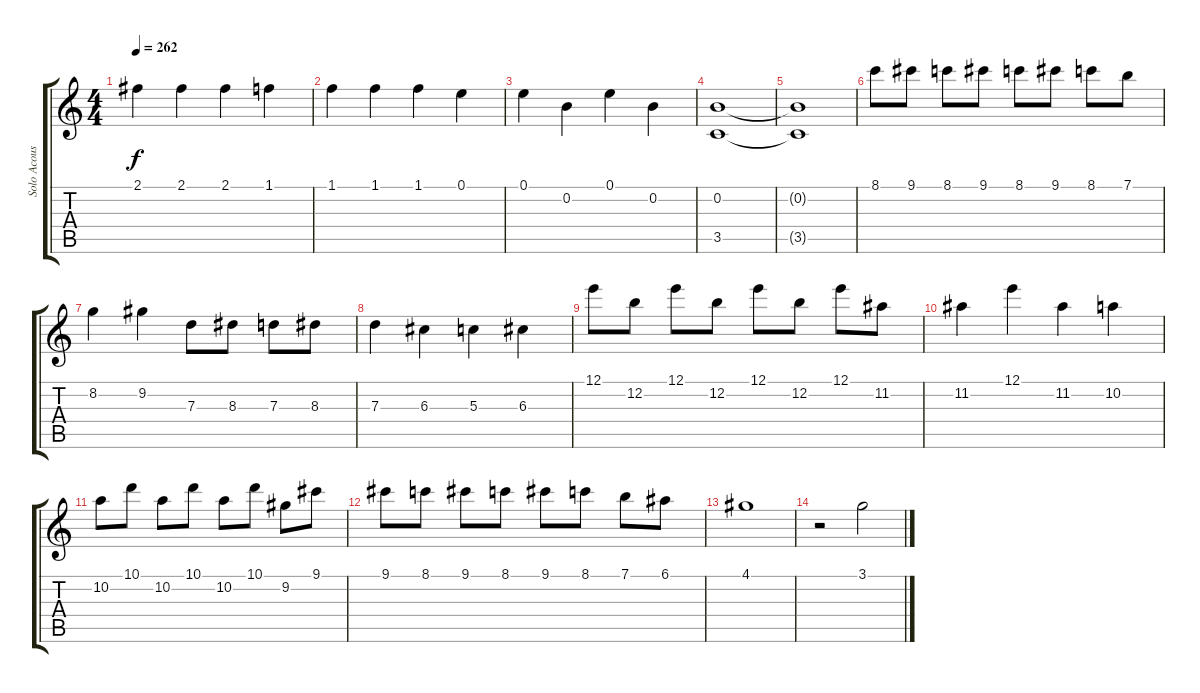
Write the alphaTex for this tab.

\track ("Solo Acoustic Guitar" "Solo Acous") {instrument acousticguitarsteel}
\staff {score tabs}
\tuning (E4 B3 G3 D3 A2 E2) {hide}
\ts (4 4)
\tempo 262
\clef g2
\ks c
2.1.4{dy f} 2.1.4 2.1.4 1.1.4 |
1.1.4 1.1.4 1.1.4 0.1.4 |
0.1.4 0.2.4 0.1.4 0.2.4 |
(0.2 3.5).1 |
(0.2{t} 3.5{t}).1 |
8.1.8 9.1.8 8.1.8 9.1.8 8.1.8 9.1.8 8.1.8 7.1.8 |
8.2.4 9.2.4 7.3.8 8.3.8 7.3.8 8.3.8 |
7.3.4 6.3.4 5.3.4 6.3.4 |
12.1.8 12.2.8 12.1.8 12.2.8 12.1.8 12.2.8 12.1.8 11.2.8 |
11.2.4 12.1.4 11.2.4 10.2.4 |
10.2.8 10.1.8 10.2.8 10.1.8 10.2.8 10.1.8 9.2.8 9.1.8 |
9.1.8 8.1.8 9.1.8 8.1.8 9.1.8 8.1.8 7.1.8 6.1.8 |
4.1.1 |
r.2 3.1.2
